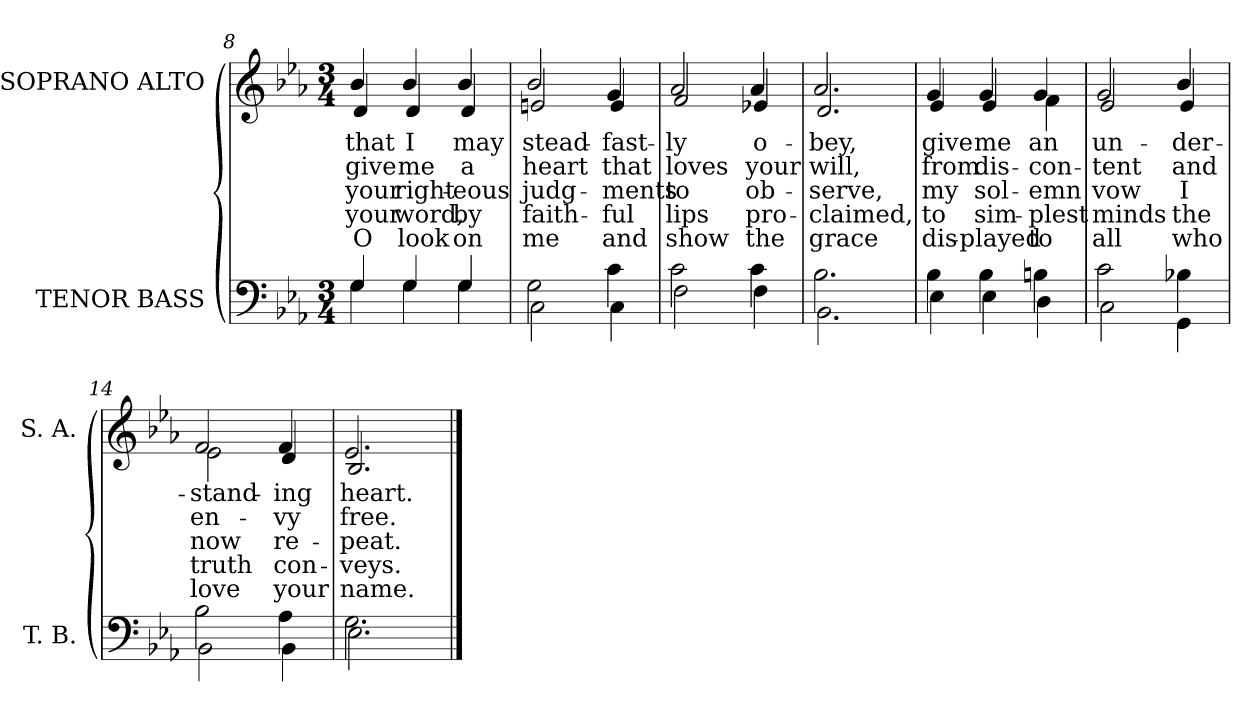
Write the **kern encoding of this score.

**kern	**kern	**text	**text	**text	**text	**text
*part2	*part1	*part1	*part1	*part1	*part1	*part1
*staff2	*staff1	*staff1	*staff1	*staff1	*staff1	*staff1
*I"TENOR BASS	*I"SOPRANO ALTO	*	*	*	*	*
*I'T. B.	*I'S. A.	*	*	*	*	*
*clefF4	*clefG2	*	*	*	*	*
*k[b-e-a-]	*k[b-e-a-]	*	*	*	*	*
*E-:	*E-:	*	*	*	*	*
*M3/4	*M3/4	*	*	*	*	*
=8	=8	=8	=8	=8	=8	=8
*^	*	*	*	*	*	*
!	!	!	!LO:LY:b:color=#000000	!LO:LY:b:color=#000000	!LO:LY:b:color=#000000	!LO:LY:b:color=#000000	!LO:LY:b:color=#000000
*	*	*^	*	*	*	*	*
4Gi/	4Gi\	4b-i/	4di/	that	give	your	your	O
!	!	!	!	!LO:LY:b:color=#000000	!LO:LY:b:color=#000000	!LO:LY:b:color=#000000	!LO:LY:b:color=#000000	!LO:LY:b:color=#000000
4Gi/	4Gi\	4b-i/	4di/	I	me	right-	word,	look
!	!	!	!	!LO:LY:b:color=#000000	!LO:LY:b:color=#000000	!LO:LY:b:color=#000000	!LO:LY:b:color=#000000	!LO:LY:b:color=#000000
4Gi/	4Gi\	4b-i/	4di/	may	a	-eous	by	on
=9	=9	=9	=9	=9	=9	=9	=9	=9
!	!	!	!	!LO:LY:b:color=#000000	!LO:LY:b:color=#000000	!LO:LY:b:color=#000000	!LO:LY:b:color=#000000	!LO:LY:b:color=#000000
2Gi\	2Ci\	2b-i/	2eni/	stead-	heart	judg-	faith-	me
!	!	!	!	!LO:LY:b:color=#000000	!LO:LY:b:color=#000000	!LO:LY:b:color=#000000	!LO:LY:b:color=#000000	!LO:LY:b:color=#000000
4ci\	4Ci\	4gi/	4ei/	-fast-	that	-ments	-ful	and
!!LO:LB:g=z	!!
=10	=10	=10	=10	=10	=10	=10	=10	=10
!	!	!	!	!LO:LY:b:color=#000000	!LO:LY:b:color=#000000	!LO:LY:b:color=#000000	!LO:LY:b:color=#000000	!LO:LY:b:color=#000000
2ci\	2Fi\	2a-i/	2fi/	-ly	loves	to	lips	show
!	!	!	!	!LO:LY:b:color=#000000	!LO:LY:b:color=#000000	!LO:LY:b:color=#000000	!LO:LY:b:color=#000000	!LO:LY:b:color=#000000
4ci\	4Fi\	4a-i/	4e-Xi/	o-	your	ob-	pro-	the
=11	=11	=11	=11	=11	=11	=11	=11	=11
!	!	!	!	!LO:LY:b:color=#000000	!LO:LY:b:color=#000000	!LO:LY:b:color=#000000	!LO:LY:b:color=#000000	!LO:LY:b:color=#000000
2.B-i\	2.BB-i\	2.a-i/	2.di/	-bey,	will,	-serve,	-claimed,	grace
=12	=12	=12	=12	=12	=12	=12	=12	=12
!	!	!	!	!LO:LY:b:color=#000000	!LO:LY:b:color=#000000	!LO:LY:b:color=#000000	!LO:LY:b:color=#000000	!LO:LY:b:color=#000000
4B-i\	4E-i\	4gi/	4e-i/	give	from	my	to	dis-
!	!	!	!	!LO:LY:b:color=#000000	!LO:LY:b:color=#000000	!LO:LY:b:color=#000000	!LO:LY:b:color=#000000	!LO:LY:b:color=#000000
4B-i\	4E-i\	4gi/	4e-i/	me	dis-	sol-	sim-	-played
!	!	!	!	!LO:LY:b:color=#000000	!LO:LY:b:color=#000000	!LO:LY:b:color=#000000	!LO:LY:b:color=#000000	!LO:LY:b:color=#000000
4Bni\	4Di\	4gi/	4fi\	an	-con-	-emn	-plest	to
=13	=13	=13	=13	=13	=13	=13	=13	=13
!	!	!	!	!LO:LY:b:color=#000000	!LO:LY:b:color=#000000	!LO:LY:b:color=#000000	!LO:LY:b:color=#000000	!LO:LY:b:color=#000000
2ci\	2Ci\	2gi/	2e-i/	un-	-tent	vow	minds	all
!	!	!	!	!LO:LY:b:color=#000000	!LO:LY:b:color=#000000	!LO:LY:b:color=#000000	!LO:LY:b:color=#000000	!LO:LY:b:color=#000000
4B-Xi\	4GGi\	4b-i/	4e-i/	-der-	and	I	the	who
=14	=14	=14	=14	=14	=14	=14	=14	=14
!	!	!	!	!LO:LY:b:color=#000000	!LO:LY:b:color=#000000	!LO:LY:b:color=#000000	!LO:LY:b:color=#000000	!LO:LY:b:color=#000000
2B-i\	2BB-i\	2fi/	2e-i\	-stand-	en-	now	truth	love
!	!	!	!	!LO:LY:b:color=#000000	!LO:LY:b:color=#000000	!LO:LY:b:color=#000000	!LO:LY:b:color=#000000	!LO:LY:b:color=#000000
4A-i\	4BB-i\	4fi/	4di/	-ing	-vy	re-	con-	your
=15	=15	=15	=15	=15	=15	=15	=15	=15
!	!	!	!	!LO:LY:b:color=#000000	!LO:LY:b:color=#000000	!LO:LY:b:color=#000000	!LO:LY:b:color=#000000	!LO:LY:b:color=#000000
2.Gi\	2.E-i\	2.e-i/	2.B-i/	heart.	free.	-peat.	-veys.	name.
*v	*v	*	*	*	*	*	*	*
*	*v	*v	*	*	*	*	*
==	==	==	==	==	==	==
*-	*-	*-	*-	*-	*-	*-
